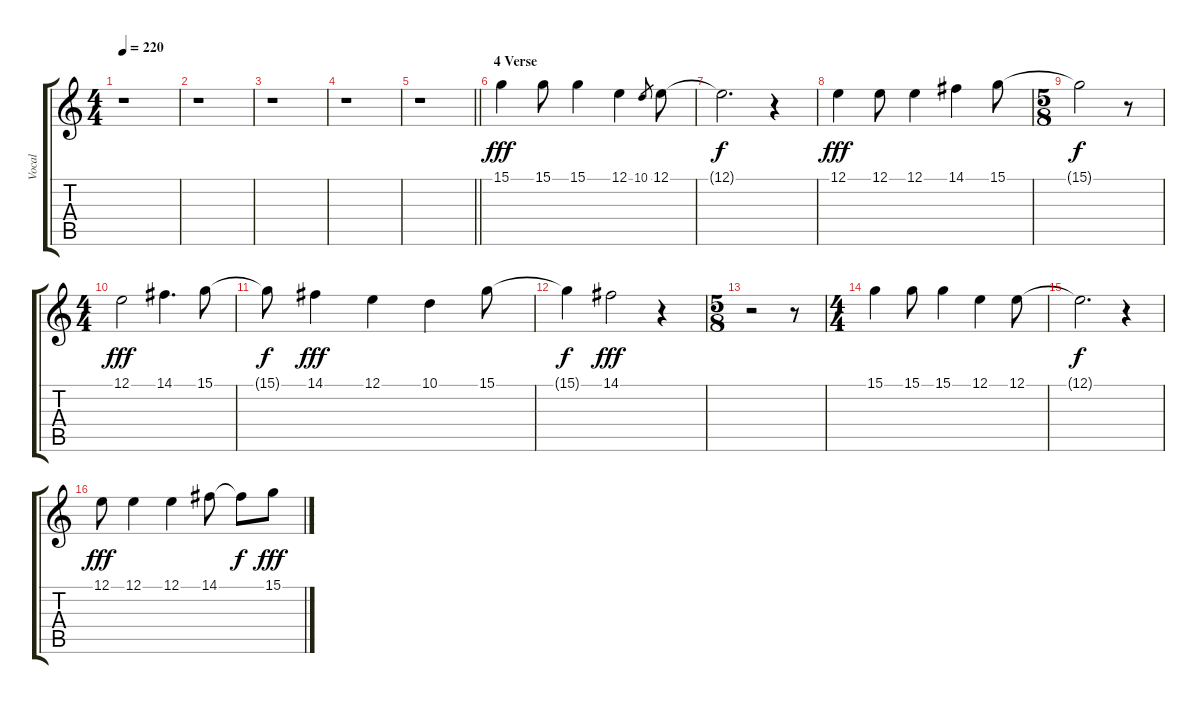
\track ("Vocal" "Vocal") {instrument lead1square}
\staff {score tabs}
\tuning (E4 B3 G3 D3 A2 E2) {hide}
\ts (4 4)
\tempo 220
\clef g2
\ks c
r.1{dy fff} |
r.1 |
r.1 |
r.1 |
\barLineRight lightlight
r.1 |
\section ("" "4 Verse")
15.1.4 15.1.8 15.1.4 12.1.4 10.1.8{gr} 12.1.8 |
12.1{t}.2{d dy f} r.4 |
12.1.4{dy fff} 12.1.8 12.1.4 14.1.4 15.1.8 |
\ts (5 8)
15.1{t}.2{dy f} r.8 |
\ts (4 4)
12.1.2{dy fff} 14.1.4{d} 15.1.8 |
15.1{t}.8{dy f} 14.1.4{dy fff} 12.1.4 10.1.4 15.1.8 |
15.1{t}.4{dy f} 14.1.2{dy fff} r.4 |
\ts (5 8)
r.2 r.8 |
\ts (4 4)
15.1.4 15.1.8 15.1.4 12.1.4 12.1.8 |
12.1{t}.2{d dy f} r.4 |
12.1.8{dy fff} 12.1.4 12.1.4 14.1.8 14.1{t}.8{dy f} 15.1.8{dy fff}
